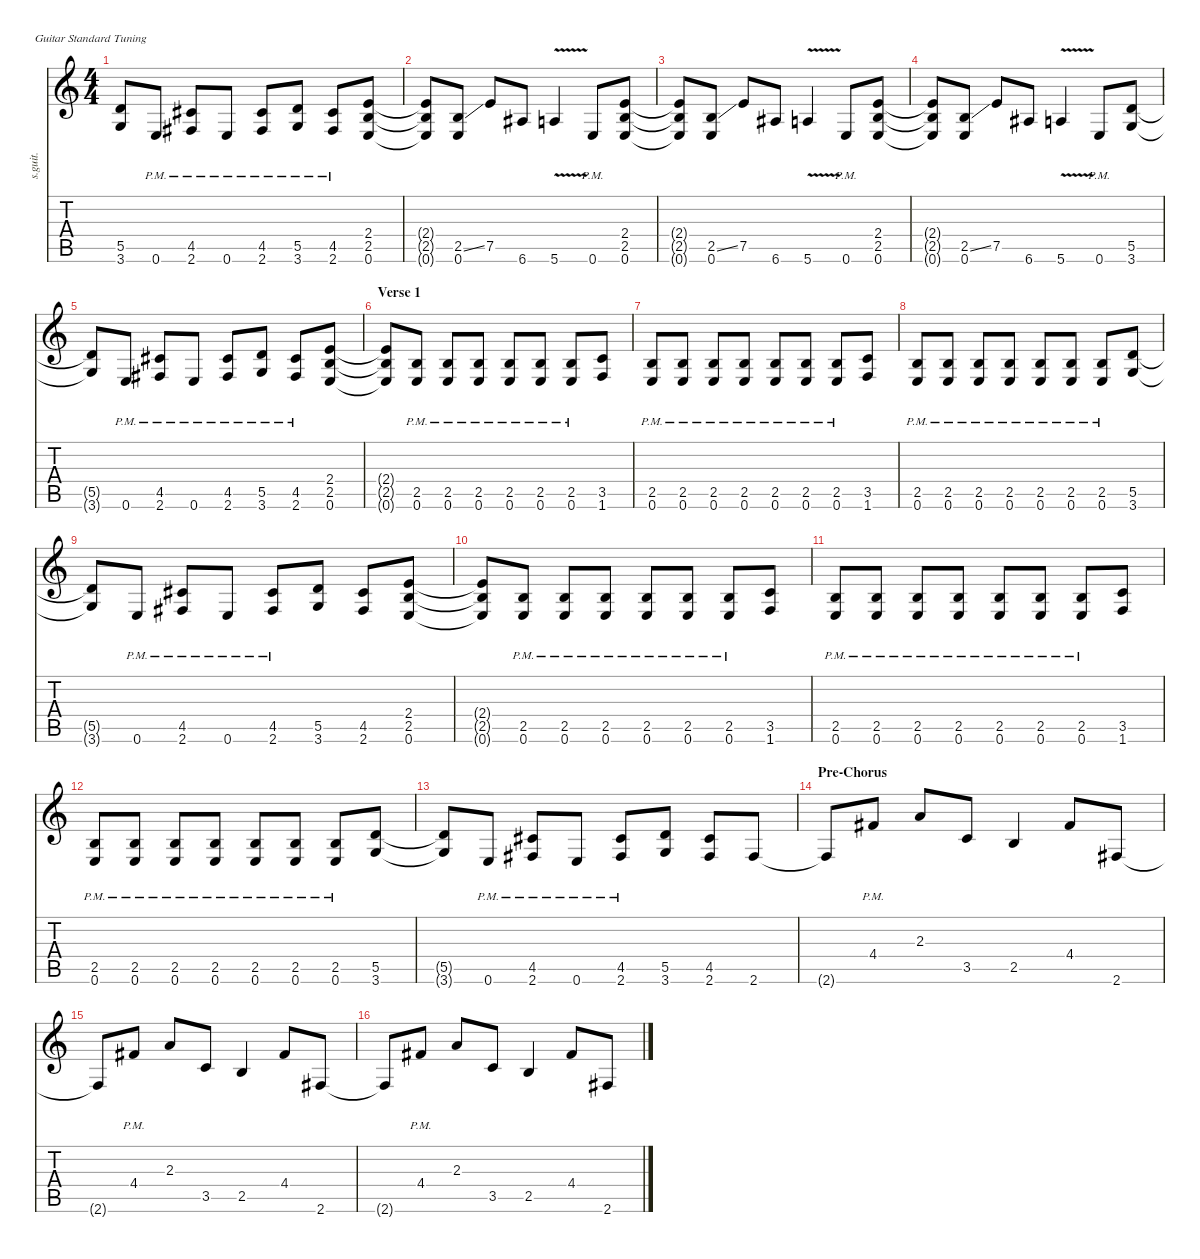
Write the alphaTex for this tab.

\defaultSystemsLayout 4
\hideDynamics
\bracketExtendMode nobrackets
\track ("Kirk Hammett (Lead)" "s.guit.") {instrument distortionguitar}
\staff {score tabs}
\tuning (E4 B3 G3 D3 A2 E2)
\ts (4 4)
\tempo (124 hide)
\clef g2
\ks c
(5.5{t} 3.6{t}).8{lyrics (0 "") lyrics (1 "") lyrics (2 "") lyrics (3 "") lyrics (4 "") dy f} 0.6{pm}.8{lyrics (0 "") lyrics (1 "") lyrics (2 "") lyrics (3 "") lyrics (4 "")} (4.5{pm acc #} 2.6{pm acc #}).8{lyrics (0 "") lyrics (1 "") lyrics (2 "") lyrics (3 "") lyrics (4 "")} 0.6{pm}.8{lyrics (0 "") lyrics (1 "") lyrics (2 "") lyrics (3 "") lyrics (4 "")} (4.5{pm acc #} 2.6{pm acc #}).8{lyrics (0 "") lyrics (1 "") lyrics (2 "") lyrics (3 "") lyrics (4 "")} (5.5{pm} 3.6{pm}).8{lyrics (0 "") lyrics (1 "") lyrics (2 "") lyrics (3 "") lyrics (4 "")} (4.5{pm acc #} 2.6{pm acc #}).8{lyrics (0 "") lyrics (1 "") lyrics (2 "") lyrics (3 "") lyrics (4 "")} (2.4 2.5 0.6).8{lyrics (0 "") lyrics (1 "") lyrics (2 "") lyrics (3 "") lyrics (4 "")} |
(2.4{t} 2.5{t} 0.6{t}).8{lyrics (0 "") lyrics (1 "") lyrics (2 "") lyrics (3 "") lyrics (4 "")} (2.5{ss} 0.6).8{lyrics (0 "") lyrics (1 "") lyrics (2 "") lyrics (3 "") lyrics (4 "")} 7.5.8{lyrics (0 "") lyrics (1 "") lyrics (2 "") lyrics (3 "") lyrics (4 "")} 6.6{acc #}.8{lyrics (0 "") lyrics (1 "") lyrics (2 "") lyrics (3 "") lyrics (4 "")} 5.6{v}.4{lyrics (0 "") lyrics (1 "") lyrics (2 "") lyrics (3 "") lyrics (4 "")} 0.6{pm}.8{lyrics (0 "") lyrics (1 "") lyrics (2 "") lyrics (3 "") lyrics (4 "")} (2.4 2.5 0.6).8{lyrics (0 "") lyrics (1 "") lyrics (2 "") lyrics (3 "") lyrics (4 "")} |
(2.4{t} 2.5{t} 0.6{t}).8{lyrics (0 "") lyrics (1 "") lyrics (2 "") lyrics (3 "") lyrics (4 "")} (2.5{ss} 0.6).8{lyrics (0 "") lyrics (1 "") lyrics (2 "") lyrics (3 "") lyrics (4 "")} 7.5.8{lyrics (0 "") lyrics (1 "") lyrics (2 "") lyrics (3 "") lyrics (4 "")} 6.6{acc #}.8{lyrics (0 "") lyrics (1 "") lyrics (2 "") lyrics (3 "") lyrics (4 "")} 5.6{v}.4{lyrics (0 "") lyrics (1 "") lyrics (2 "") lyrics (3 "") lyrics (4 "")} 0.6{pm}.8{lyrics (0 "") lyrics (1 "") lyrics (2 "") lyrics (3 "") lyrics (4 "")} (2.4 2.5 0.6).8{lyrics (0 "") lyrics (1 "") lyrics (2 "") lyrics (3 "") lyrics (4 "")} |
(2.4{t} 2.5{t} 0.6{t}).8{lyrics (0 "") lyrics (1 "") lyrics (2 "") lyrics (3 "") lyrics (4 "")} (2.5{ss} 0.6).8{lyrics (0 "") lyrics (1 "") lyrics (2 "") lyrics (3 "") lyrics (4 "")} 7.5.8{lyrics (0 "") lyrics (1 "") lyrics (2 "") lyrics (3 "") lyrics (4 "")} 6.6{acc #}.8{lyrics (0 "") lyrics (1 "") lyrics (2 "") lyrics (3 "") lyrics (4 "")} 5.6{v}.4{lyrics (0 "") lyrics (1 "") lyrics (2 "") lyrics (3 "") lyrics (4 "")} 0.6{pm}.8{lyrics (0 "") lyrics (1 "") lyrics (2 "") lyrics (3 "") lyrics (4 "")} (5.5 3.6).8{lyrics (0 "") lyrics (1 "") lyrics (2 "") lyrics (3 "") lyrics (4 "")} |
(5.5{t} 3.6{t}).8{lyrics (0 "") lyrics (1 "") lyrics (2 "") lyrics (3 "") lyrics (4 "")} 0.6{pm}.8{lyrics (0 "") lyrics (1 "") lyrics (2 "") lyrics (3 "") lyrics (4 "")} (4.5{pm acc #} 2.6{pm acc #}).8{lyrics (0 "") lyrics (1 "") lyrics (2 "") lyrics (3 "") lyrics (4 "")} 0.6{pm}.8{lyrics (0 "") lyrics (1 "") lyrics (2 "") lyrics (3 "") lyrics (4 "")} (4.5{pm acc #} 2.6{pm acc #}).8{lyrics (0 "") lyrics (1 "") lyrics (2 "") lyrics (3 "") lyrics (4 "")} (5.5{pm} 3.6{pm}).8{lyrics (0 "") lyrics (1 "") lyrics (2 "") lyrics (3 "") lyrics (4 "")} (4.5{pm acc #} 2.6{pm acc #}).8{lyrics (0 "") lyrics (1 "") lyrics (2 "") lyrics (3 "") lyrics (4 "")} (2.4 2.5 0.6).8{lyrics (0 "") lyrics (1 "") lyrics (2 "") lyrics (3 "") lyrics (4 "")} |
\section ("" "Verse 1")
(2.4{t} 2.5{t} 0.6{t}).8{lyrics (0 "") lyrics (1 "") lyrics (2 "") lyrics (3 "") lyrics (4 "")} (2.5{pm} 0.6{pm}).8{lyrics (0 "") lyrics (1 "") lyrics (2 "") lyrics (3 "") lyrics (4 "")} (2.5{pm} 0.6{pm}).8{lyrics (0 "") lyrics (1 "") lyrics (2 "") lyrics (3 "") lyrics (4 "")} (2.5{pm} 0.6{pm}).8{lyrics (0 "") lyrics (1 "") lyrics (2 "") lyrics (3 "") lyrics (4 "")} (2.5{pm} 0.6{pm}).8{lyrics (0 "") lyrics (1 "") lyrics (2 "") lyrics (3 "") lyrics (4 "")} (2.5{pm} 0.6{pm}).8{lyrics (0 "") lyrics (1 "") lyrics (2 "") lyrics (3 "") lyrics (4 "")} (2.5{pm} 0.6{pm}).8{lyrics (0 "") lyrics (1 "") lyrics (2 "") lyrics (3 "") lyrics (4 "")} (3.5 1.6).8{lyrics (0 "") lyrics (1 "") lyrics (2 "") lyrics (3 "") lyrics (4 "")} |
(2.5{pm} 0.6{pm}).8{lyrics (0 "") lyrics (1 "") lyrics (2 "") lyrics (3 "") lyrics (4 "")} (2.5{pm} 0.6{pm}).8{lyrics (0 "") lyrics (1 "") lyrics (2 "") lyrics (3 "") lyrics (4 "")} (2.5{pm} 0.6{pm}).8{lyrics (0 "") lyrics (1 "") lyrics (2 "") lyrics (3 "") lyrics (4 "")} (2.5{pm} 0.6{pm}).8{lyrics (0 "") lyrics (1 "") lyrics (2 "") lyrics (3 "") lyrics (4 "")} (2.5{pm} 0.6{pm}).8{lyrics (0 "") lyrics (1 "") lyrics (2 "") lyrics (3 "") lyrics (4 "")} (2.5{pm} 0.6{pm}).8{lyrics (0 "") lyrics (1 "") lyrics (2 "") lyrics (3 "") lyrics (4 "")} (2.5{pm} 0.6{pm}).8{lyrics (0 "") lyrics (1 "") lyrics (2 "") lyrics (3 "") lyrics (4 "")} (3.5 1.6).8{lyrics (0 "") lyrics (1 "") lyrics (2 "") lyrics (3 "") lyrics (4 "")} |
(2.5{pm} 0.6{pm}).8{lyrics (0 "") lyrics (1 "") lyrics (2 "") lyrics (3 "") lyrics (4 "")} (2.5{pm} 0.6{pm}).8{lyrics (0 "") lyrics (1 "") lyrics (2 "") lyrics (3 "") lyrics (4 "")} (2.5{pm} 0.6{pm}).8{lyrics (0 "") lyrics (1 "") lyrics (2 "") lyrics (3 "") lyrics (4 "")} (2.5{pm} 0.6{pm}).8{lyrics (0 "") lyrics (1 "") lyrics (2 "") lyrics (3 "") lyrics (4 "")} (2.5{pm} 0.6{pm}).8{lyrics (0 "") lyrics (1 "") lyrics (2 "") lyrics (3 "") lyrics (4 "")} (2.5{pm} 0.6{pm}).8{lyrics (0 "") lyrics (1 "") lyrics (2 "") lyrics (3 "") lyrics (4 "")} (2.5{pm} 0.6{pm}).8{lyrics (0 "") lyrics (1 "") lyrics (2 "") lyrics (3 "") lyrics (4 "")} (5.5 3.6).8{lyrics (0 "") lyrics (1 "") lyrics (2 "") lyrics (3 "") lyrics (4 "")} |
(5.5{t} 3.6{t}).8{lyrics (0 "") lyrics (1 "") lyrics (2 "") lyrics (3 "") lyrics (4 "")} 0.6{pm}.8{lyrics (0 "") lyrics (1 "") lyrics (2 "") lyrics (3 "") lyrics (4 "")} (4.5{pm acc #} 2.6{pm acc #}).8{lyrics (0 "") lyrics (1 "") lyrics (2 "") lyrics (3 "") lyrics (4 "")} 0.6{pm}.8{lyrics (0 "") lyrics (1 "") lyrics (2 "") lyrics (3 "") lyrics (4 "")} (4.5{pm acc #} 2.6{pm acc #}).8{lyrics (0 "") lyrics (1 "") lyrics (2 "") lyrics (3 "") lyrics (4 "")} (5.5 3.6).8{lyrics (0 "") lyrics (1 "") lyrics (2 "") lyrics (3 "") lyrics (4 "")} (4.5{acc #} 2.6{acc #}).8{lyrics (0 "") lyrics (1 "") lyrics (2 "") lyrics (3 "") lyrics (4 "")} (2.4 2.5 0.6).8{lyrics (0 "") lyrics (1 "") lyrics (2 "") lyrics (3 "") lyrics (4 "")} |
(2.4{t} 2.5{t} 0.6{t}).8{lyrics (0 "") lyrics (1 "") lyrics (2 "") lyrics (3 "") lyrics (4 "")} (2.5{pm} 0.6{pm}).8{lyrics (0 "") lyrics (1 "") lyrics (2 "") lyrics (3 "") lyrics (4 "")} (2.5{pm} 0.6{pm}).8{lyrics (0 "") lyrics (1 "") lyrics (2 "") lyrics (3 "") lyrics (4 "")} (2.5{pm} 0.6{pm}).8{lyrics (0 "") lyrics (1 "") lyrics (2 "") lyrics (3 "") lyrics (4 "")} (2.5{pm} 0.6{pm}).8{lyrics (0 "") lyrics (1 "") lyrics (2 "") lyrics (3 "") lyrics (4 "")} (2.5{pm} 0.6{pm}).8{lyrics (0 "") lyrics (1 "") lyrics (2 "") lyrics (3 "") lyrics (4 "")} (2.5{pm} 0.6{pm}).8{lyrics (0 "") lyrics (1 "") lyrics (2 "") lyrics (3 "") lyrics (4 "")} (3.5 1.6).8{lyrics (0 "") lyrics (1 "") lyrics (2 "") lyrics (3 "") lyrics (4 "")} |
(2.5{pm} 0.6{pm}).8{lyrics (0 "") lyrics (1 "") lyrics (2 "") lyrics (3 "") lyrics (4 "")} (2.5{pm} 0.6{pm}).8{lyrics (0 "") lyrics (1 "") lyrics (2 "") lyrics (3 "") lyrics (4 "")} (2.5{pm} 0.6{pm}).8{lyrics (0 "") lyrics (1 "") lyrics (2 "") lyrics (3 "") lyrics (4 "")} (2.5{pm} 0.6{pm}).8{lyrics (0 "") lyrics (1 "") lyrics (2 "") lyrics (3 "") lyrics (4 "")} (2.5{pm} 0.6{pm}).8{lyrics (0 "") lyrics (1 "") lyrics (2 "") lyrics (3 "") lyrics (4 "")} (2.5{pm} 0.6{pm}).8{lyrics (0 "") lyrics (1 "") lyrics (2 "") lyrics (3 "") lyrics (4 "")} (2.5{pm} 0.6{pm}).8{lyrics (0 "") lyrics (1 "") lyrics (2 "") lyrics (3 "") lyrics (4 "")} (3.5 1.6).8{lyrics (0 "") lyrics (1 "") lyrics (2 "") lyrics (3 "") lyrics (4 "")} |
(2.5{pm} 0.6{pm}).8{lyrics (0 "") lyrics (1 "") lyrics (2 "") lyrics (3 "") lyrics (4 "")} (2.5{pm} 0.6{pm}).8{lyrics (0 "") lyrics (1 "") lyrics (2 "") lyrics (3 "") lyrics (4 "")} (2.5{pm} 0.6{pm}).8{lyrics (0 "") lyrics (1 "") lyrics (2 "") lyrics (3 "") lyrics (4 "")} (2.5{pm} 0.6{pm}).8{lyrics (0 "") lyrics (1 "") lyrics (2 "") lyrics (3 "") lyrics (4 "")} (2.5{pm} 0.6{pm}).8{lyrics (0 "") lyrics (1 "") lyrics (2 "") lyrics (3 "") lyrics (4 "")} (2.5{pm} 0.6{pm}).8{lyrics (0 "") lyrics (1 "") lyrics (2 "") lyrics (3 "") lyrics (4 "")} (2.5{pm} 0.6{pm}).8{lyrics (0 "") lyrics (1 "") lyrics (2 "") lyrics (3 "") lyrics (4 "")} (5.5 3.6).8{lyrics (0 "") lyrics (1 "") lyrics (2 "") lyrics (3 "") lyrics (4 "")} |
(5.5{t} 3.6{t}).8{lyrics (0 "") lyrics (1 "") lyrics (2 "") lyrics (3 "") lyrics (4 "")} 0.6{pm}.8{lyrics (0 "") lyrics (1 "") lyrics (2 "") lyrics (3 "") lyrics (4 "")} (4.5{pm acc #} 2.6{pm acc #}).8{lyrics (0 "") lyrics (1 "") lyrics (2 "") lyrics (3 "") lyrics (4 "")} 0.6{pm}.8{lyrics (0 "") lyrics (1 "") lyrics (2 "") lyrics (3 "") lyrics (4 "")} (4.5{pm acc #} 2.6{pm acc #}).8{lyrics (0 "") lyrics (1 "") lyrics (2 "") lyrics (3 "") lyrics (4 "")} (5.5 3.6).8{lyrics (0 "") lyrics (1 "") lyrics (2 "") lyrics (3 "") lyrics (4 "")} (4.5{acc #} 2.6{acc #}).8{lyrics (0 "") lyrics (1 "") lyrics (2 "") lyrics (3 "") lyrics (4 "")} 2.6{acc #}.8{lyrics (0 "") lyrics (1 "") lyrics (2 "") lyrics (3 "") lyrics (4 "")} |
\section ("" "Pre-Chorus")
2.6{t acc #}.8{lyrics (0 "") lyrics (1 "") lyrics (2 "") lyrics (3 "") lyrics (4 "")} 4.4{pm acc #}.8{lyrics (0 "") lyrics (1 "") lyrics (2 "") lyrics (3 "") lyrics (4 "")} 2.3.8{lyrics (0 "") lyrics (1 "") lyrics (2 "") lyrics (3 "") lyrics (4 "")} 3.5.8{lyrics (0 "") lyrics (1 "") lyrics (2 "") lyrics (3 "") lyrics (4 "")} 2.5.4{lyrics (0 "") lyrics (1 "") lyrics (2 "") lyrics (3 "") lyrics (4 "")} 4.4{acc #}.8{lyrics (0 "") lyrics (1 "") lyrics (2 "") lyrics (3 "") lyrics (4 "")} 2.6{acc #}.8{lyrics (0 "") lyrics (1 "") lyrics (2 "") lyrics (3 "") lyrics (4 "")} |
2.6{t acc #}.8{lyrics (0 "") lyrics (1 "") lyrics (2 "") lyrics (3 "") lyrics (4 "")} 4.4{pm acc #}.8{lyrics (0 "") lyrics (1 "") lyrics (2 "") lyrics (3 "") lyrics (4 "")} 2.3.8{lyrics (0 "") lyrics (1 "") lyrics (2 "") lyrics (3 "") lyrics (4 "")} 3.5.8{lyrics (0 "") lyrics (1 "") lyrics (2 "") lyrics (3 "") lyrics (4 "")} 2.5.4{lyrics (0 "") lyrics (1 "") lyrics (2 "") lyrics (3 "") lyrics (4 "")} 4.4{acc #}.8{lyrics (0 "") lyrics (1 "") lyrics (2 "") lyrics (3 "") lyrics (4 "")} 2.6{acc #}.8{lyrics (0 "") lyrics (1 "") lyrics (2 "") lyrics (3 "") lyrics (4 "")} |
2.6{t acc #}.8{lyrics (0 "") lyrics (1 "") lyrics (2 "") lyrics (3 "") lyrics (4 "")} 4.4{pm acc #}.8{lyrics (0 "") lyrics (1 "") lyrics (2 "") lyrics (3 "") lyrics (4 "")} 2.3.8{lyrics (0 "") lyrics (1 "") lyrics (2 "") lyrics (3 "") lyrics (4 "")} 3.5.8{lyrics (0 "") lyrics (1 "") lyrics (2 "") lyrics (3 "") lyrics (4 "")} 2.5.4{lyrics (0 "") lyrics (1 "") lyrics (2 "") lyrics (3 "") lyrics (4 "")} 4.4{acc #}.8{lyrics (0 "") lyrics (1 "") lyrics (2 "") lyrics (3 "") lyrics (4 "")} 2.6{acc #}.8{lyrics (0 "") lyrics (1 "") lyrics (2 "") lyrics (3 "") lyrics (4 "")}
